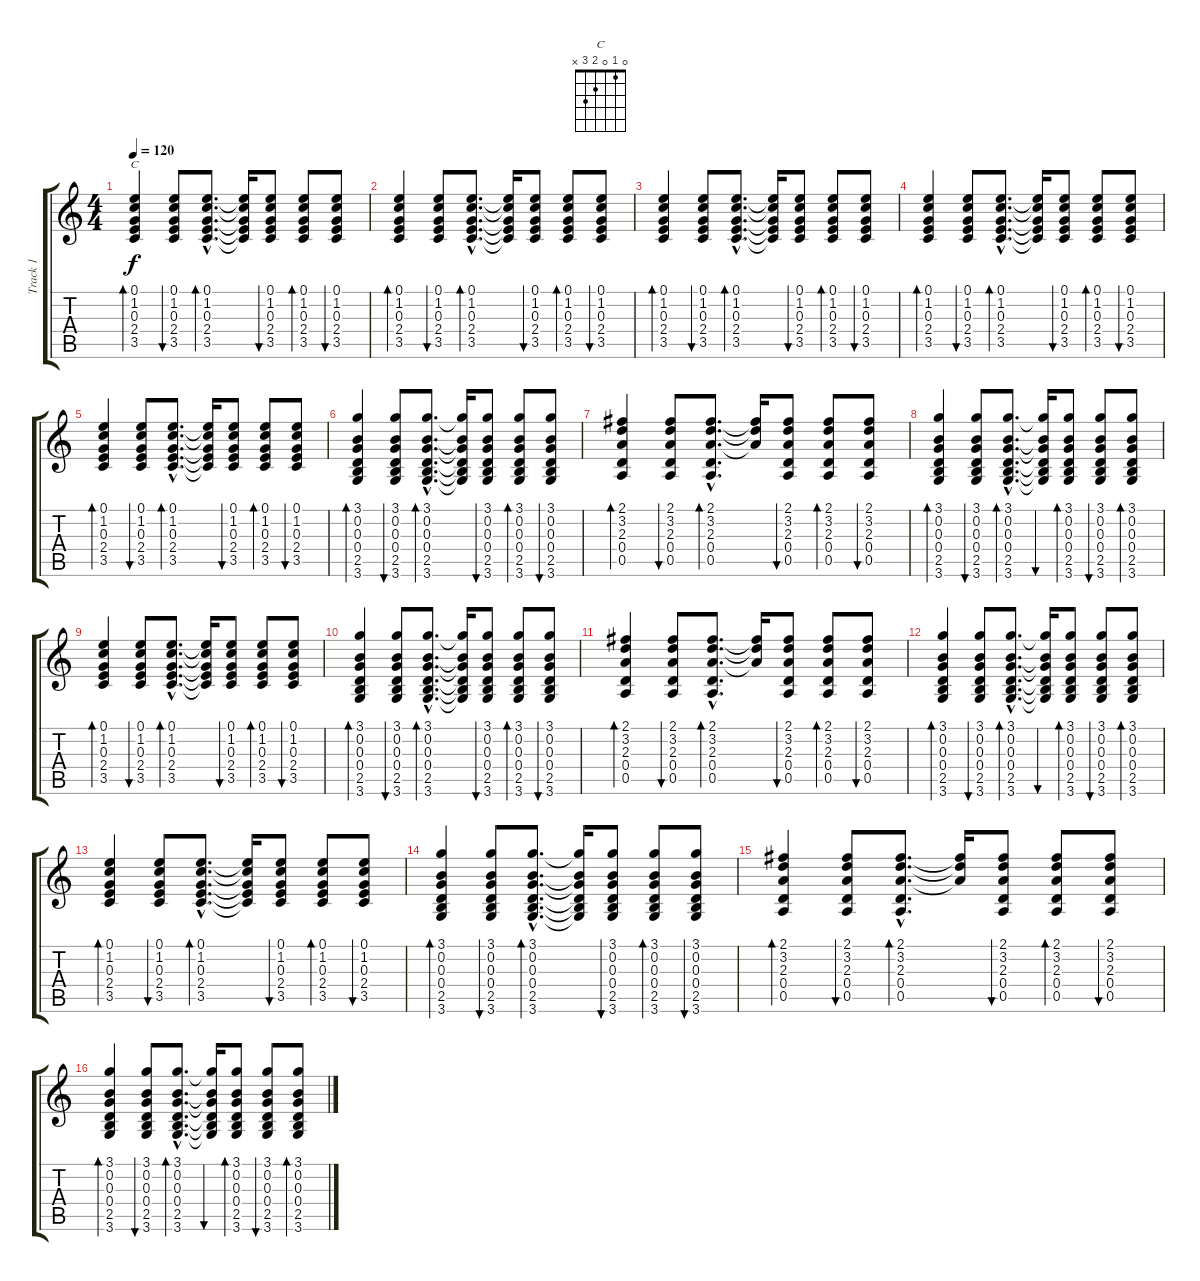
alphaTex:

\track ("Track 1" "Track 1") {instrument acousticguitarsteel}
\staff {score tabs}
\tuning (E4 B3 G3 D3 A2 E2) {hide}
\chord ("C" 0 1 0 2 3 x)
\ts (4 4)
\tempo 120
\clef g2
\ks c
(0.1 1.2 0.3 2.4 3.5).4{bd 60 ch "C" dy f instrument acousticguitarsteel} (0.1 1.2 0.3 2.4 3.5).8{bu 60} (0.1{hac} 1.2{hac} 0.3{hac} 2.4{hac} 3.5{hac}).8{d bd 60} (0.1{t} 1.2{t} 0.3{t} 2.4{t} 3.5{t}).16 (0.1 1.2 0.3 2.4 3.5).8{bu 60} (0.1 1.2 0.3 2.4 3.5).8{bd 60} (0.1 1.2 0.3 2.4 3.5).8{bu 60} |
(0.1 1.2 0.3 2.4 3.5).4{bd 60} (0.1 1.2 0.3 2.4 3.5).8{bu 60} (0.1{hac} 1.2{hac} 0.3{hac} 2.4{hac} 3.5{hac}).8{d bd 60} (0.1{t} 1.2{t} 0.3{t} 2.4{t} 3.5{t}).16 (0.1 1.2 0.3 2.4 3.5).8{bu 60} (0.1 1.2 0.3 2.4 3.5).8{bd 60} (0.1 1.2 0.3 2.4 3.5).8{bu 60} |
(0.1 1.2 0.3 2.4 3.5).4{bd 60} (0.1 1.2 0.3 2.4 3.5).8{bu 60} (0.1{hac} 1.2{hac} 0.3{hac} 2.4{hac} 3.5{hac}).8{d bd 60} (0.1{t} 1.2{t} 0.3{t} 2.4{t} 3.5{t}).16 (0.1 1.2 0.3 2.4 3.5).8{bu 60} (0.1 1.2 0.3 2.4 3.5).8{bd 60} (0.1 1.2 0.3 2.4 3.5).8{bu 60} |
(0.1 1.2 0.3 2.4 3.5).4{bd 60} (0.1 1.2 0.3 2.4 3.5).8{bu 60} (0.1{hac} 1.2{hac} 0.3{hac} 2.4{hac} 3.5{hac}).8{d bd 60} (0.1{t} 1.2{t} 0.3{t} 2.4{t} 3.5{t}).16 (0.1 1.2 0.3 2.4 3.5).8{bu 60} (0.1 1.2 0.3 2.4 3.5).8{bd 60} (0.1 1.2 0.3 2.4 3.5).8{bu 60} |
(0.1 1.2 0.3 2.4 3.5).4{bd 60} (0.1 1.2 0.3 2.4 3.5).8{bu 60} (0.1{hac} 1.2{hac} 0.3{hac} 2.4{hac} 3.5{hac}).8{d bd 60} (0.1{t} 1.2{t} 0.3{t} 2.4{t} 3.5{t}).16 (0.1 1.2 0.3 2.4 3.5).8{bu 60} (0.1 1.2 0.3 2.4 3.5).8{bd 60} (0.1 1.2 0.3 2.4 3.5).8{bu 60} |
(3.1 0.2 0.3 0.4 2.5 3.6).4{bd 60} (3.1 0.2 0.3 0.4 2.5 3.6).8{bu 60} (3.1{hac} 0.2{hac} 0.3{hac} 0.4{hac} 2.5{hac} 3.6{hac}).8{d bd 60} (3.1{t} 0.2{t} 0.3{t} 0.4{t} 2.5{t} 3.6{t}).16 (3.1 0.2 0.3 0.4 2.5 3.6).8{bu 60} (3.1 0.2 0.3 0.4 2.5 3.6).8{bd 60} (3.1 0.2 0.3 0.4 2.5 3.6).8{bu 60} |
(2.1 3.2 2.3 0.4 0.5).4{bd 60} (2.1 3.2 2.3 0.4 0.5).8{bu 60} (2.1{hac} 3.2{hac} 2.3{hac} 0.4{hac} 0.5{hac}).8{d bd 60} (2.1{t} 3.2{t} 2.3{t}).16 (2.1 3.2 2.3 0.4 0.5).8{bu 60} (2.1 3.2 2.3 0.4 0.5).8{bd 60} (2.1 3.2 2.3 0.4 0.5).8{bu 60} |
(3.1 0.2 0.3 0.4 2.5 3.6).4{bd 60} (3.1 0.2 0.3 0.4 2.5 3.6).8{bu 60} (3.1{hac} 0.2{hac} 0.3{hac} 0.4{hac} 2.5{hac} 3.6{hac}).8{d bd 60} (3.1{t} 0.2{t} 0.3{t} 0.4{t} 2.5{t} 3.6{t}).16{bu 60} (3.1 0.2 0.3 0.4 2.5 3.6).8{bd 60} (3.1 0.2 0.3 0.4 2.5 3.6).8{bu 60} (3.1 0.2 0.3 0.4 2.5 3.6).8{bd 60} |
(0.1 1.2 0.3 2.4 3.5).4{bd 60} (0.1 1.2 0.3 2.4 3.5).8{bu 60} (0.1{hac} 1.2{hac} 0.3{hac} 2.4{hac} 3.5{hac}).8{d bd 60} (0.1{t} 1.2{t} 0.3{t} 2.4{t} 3.5{t}).16 (0.1 1.2 0.3 2.4 3.5).8{bu 60} (0.1 1.2 0.3 2.4 3.5).8{bd 60} (0.1 1.2 0.3 2.4 3.5).8{bu 60} |
(3.1 0.2 0.3 0.4 2.5 3.6).4{bd 60} (3.1 0.2 0.3 0.4 2.5 3.6).8{bu 60} (3.1{hac} 0.2{hac} 0.3{hac} 0.4{hac} 2.5{hac} 3.6{hac}).8{d bd 60} (3.1{t} 0.2{t} 0.3{t} 0.4{t} 2.5{t} 3.6{t}).16 (3.1 0.2 0.3 0.4 2.5 3.6).8{bu 60} (3.1 0.2 0.3 0.4 2.5 3.6).8{bd 60} (3.1 0.2 0.3 0.4 2.5 3.6).8{bu 60} |
(2.1 3.2 2.3 0.4 0.5).4{bd 60} (2.1 3.2 2.3 0.4 0.5).8{bu 60} (2.1{hac} 3.2{hac} 2.3{hac} 0.4{hac} 0.5{hac}).8{d bd 60} (2.1{t} 3.2{t} 2.3{t}).16 (2.1 3.2 2.3 0.4 0.5).8{bu 60} (2.1 3.2 2.3 0.4 0.5).8{bd 60} (2.1 3.2 2.3 0.4 0.5).8{bu 60} |
(3.1 0.2 0.3 0.4 2.5 3.6).4{bd 60} (3.1 0.2 0.3 0.4 2.5 3.6).8{bu 60} (3.1{hac} 0.2{hac} 0.3{hac} 0.4{hac} 2.5{hac} 3.6{hac}).8{d bd 60} (3.1{t} 0.2{t} 0.3{t} 0.4{t} 2.5{t} 3.6{t}).16{bu 60} (3.1 0.2 0.3 0.4 2.5 3.6).8{bd 60} (3.1 0.2 0.3 0.4 2.5 3.6).8{bu 60} (3.1 0.2 0.3 0.4 2.5 3.6).8{bd 60} |
(0.1 1.2 0.3 2.4 3.5).4{bd 60} (0.1 1.2 0.3 2.4 3.5).8{bu 60} (0.1{hac} 1.2{hac} 0.3{hac} 2.4{hac} 3.5{hac}).8{d bd 60} (0.1{t} 1.2{t} 0.3{t} 2.4{t} 3.5{t}).16 (0.1 1.2 0.3 2.4 3.5).8{bu 60} (0.1 1.2 0.3 2.4 3.5).8{bd 60} (0.1 1.2 0.3 2.4 3.5).8{bu 60} |
(3.1 0.2 0.3 0.4 2.5 3.6).4{bd 60} (3.1 0.2 0.3 0.4 2.5 3.6).8{bu 60} (3.1{hac} 0.2{hac} 0.3{hac} 0.4{hac} 2.5{hac} 3.6{hac}).8{d bd 60} (3.1{t} 0.2{t} 0.3{t} 0.4{t} 2.5{t} 3.6{t}).16 (3.1 0.2 0.3 0.4 2.5 3.6).8{bu 60} (3.1 0.2 0.3 0.4 2.5 3.6).8{bd 60} (3.1 0.2 0.3 0.4 2.5 3.6).8{bu 60} |
(2.1 3.2 2.3 0.4 0.5).4{bd 60} (2.1 3.2 2.3 0.4 0.5).8{bu 60} (2.1{hac} 3.2{hac} 2.3{hac} 0.4{hac} 0.5{hac}).8{d bd 60} (2.1{t} 3.2{t} 2.3{t}).16 (2.1 3.2 2.3 0.4 0.5).8{bu 60} (2.1 3.2 2.3 0.4 0.5).8{bd 60} (2.1 3.2 2.3 0.4 0.5).8{bu 60} |
(3.1 0.2 0.3 0.4 2.5 3.6).4{bd 60} (3.1 0.2 0.3 0.4 2.5 3.6).8{bu 60} (3.1{hac} 0.2{hac} 0.3{hac} 0.4{hac} 2.5{hac} 3.6{hac}).8{d bd 60} (3.1{t} 0.2{t} 0.3{t} 0.4{t} 2.5{t} 3.6{t}).16{bu 60} (3.1 0.2 0.3 0.4 2.5 3.6).8{bd 60} (3.1 0.2 0.3 0.4 2.5 3.6).8{bu 60} (3.1 0.2 0.3 0.4 2.5 3.6).8{bd 60}
